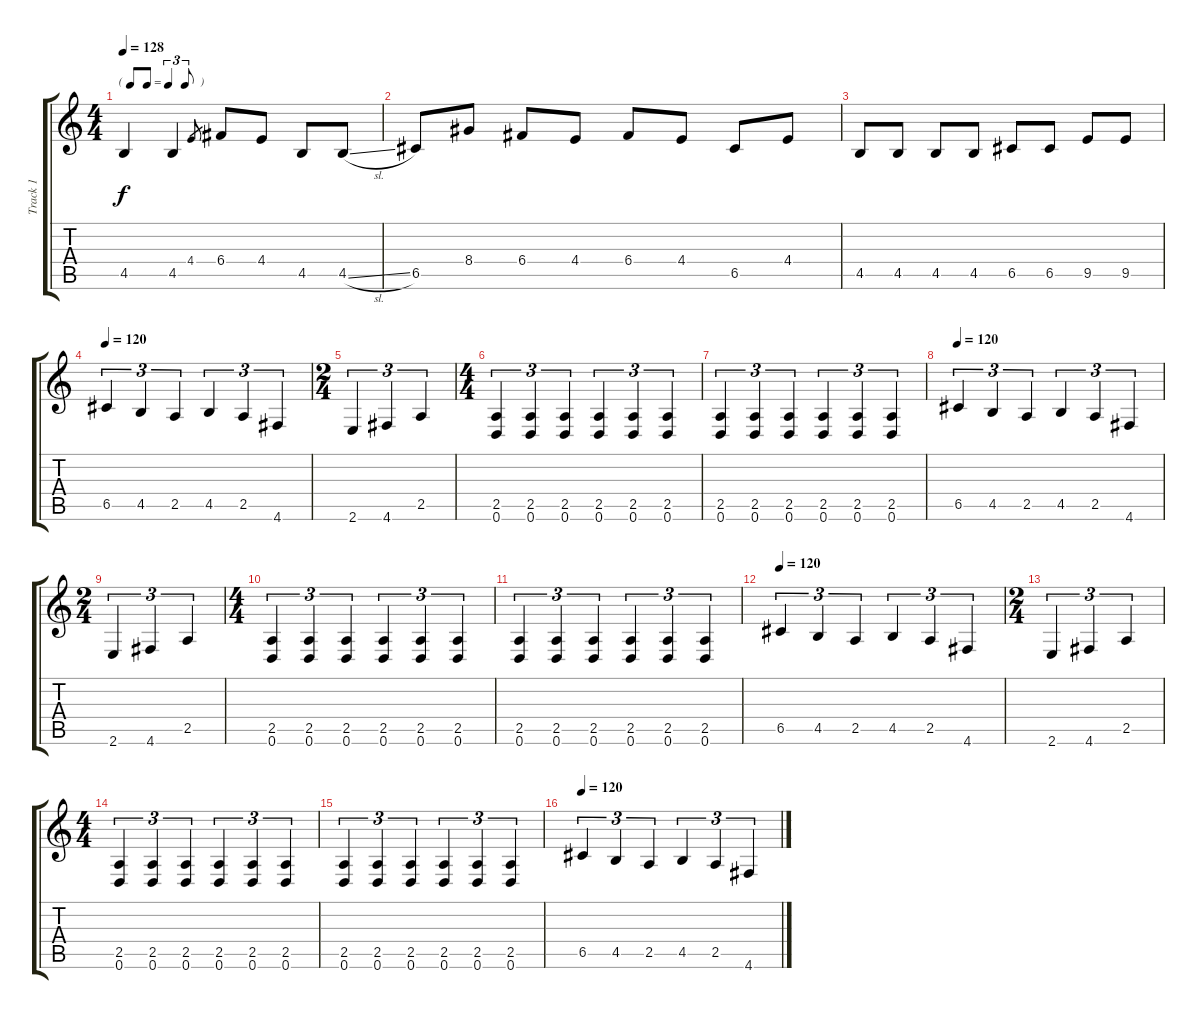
\track ("Track 1" "Track 1") {instrument distortionguitar}
\staff {score tabs}
\tuning (D4 A3 F3 C3 G2 D2) {hide}
\ts (4 4)
\tf triplet8th
\tempo 128
\clef g2
\ks c
4.5.4{dy f} 4.5.4 4.4.8{gr} 6.4.8 4.4.8 4.5.8 4.5{sl}.8 |
6.5.8 8.4.8 6.4.8 4.4.8 6.4.8 4.4.8 6.5.8 4.4.8 |
4.5.8 4.5.8 4.5.8 4.5.8 6.5.8 6.5.8 9.5.8 9.5.8 |
\tempo 120
6.5.4{tu (3 2)} 4.5.4{tu (3 2)} 2.5.4{tu (3 2)} 4.5.4{tu (3 2)} 2.5.4{tu (3 2)} 4.6.4{tu (3 2)} |
\ts (2 4)
2.6.4{tu (3 2)} 4.6.4{tu (3 2)} 2.5.4{tu (3 2)} |
\ts (4 4)
(2.5 0.6).4{tu (3 2)} (2.5 0.6).4{tu (3 2)} (2.5 0.6).4{tu (3 2)} (2.5 0.6).4{tu (3 2)} (2.5 0.6).4{tu (3 2)} (2.5 0.6).4{tu (3 2)} |
(2.5 0.6).4{tu (3 2)} (2.5 0.6).4{tu (3 2)} (2.5 0.6).4{tu (3 2)} (2.5 0.6).4{tu (3 2)} (2.5 0.6).4{tu (3 2)} (2.5 0.6).4{tu (3 2)} |
\tempo 120
6.5.4{tu (3 2)} 4.5.4{tu (3 2)} 2.5.4{tu (3 2)} 4.5.4{tu (3 2)} 2.5.4{tu (3 2)} 4.6.4{tu (3 2)} |
\ts (2 4)
2.6.4{tu (3 2)} 4.6.4{tu (3 2)} 2.5.4{tu (3 2)} |
\ts (4 4)
(2.5 0.6).4{tu (3 2)} (2.5 0.6).4{tu (3 2)} (2.5 0.6).4{tu (3 2)} (2.5 0.6).4{tu (3 2)} (2.5 0.6).4{tu (3 2)} (2.5 0.6).4{tu (3 2)} |
(2.5 0.6).4{tu (3 2)} (2.5 0.6).4{tu (3 2)} (2.5 0.6).4{tu (3 2)} (2.5 0.6).4{tu (3 2)} (2.5 0.6).4{tu (3 2)} (2.5 0.6).4{tu (3 2)} |
\tempo 120
6.5.4{tu (3 2)} 4.5.4{tu (3 2)} 2.5.4{tu (3 2)} 4.5.4{tu (3 2)} 2.5.4{tu (3 2)} 4.6.4{tu (3 2)} |
\ts (2 4)
2.6.4{tu (3 2)} 4.6.4{tu (3 2)} 2.5.4{tu (3 2)} |
\ts (4 4)
(2.5 0.6).4{tu (3 2)} (2.5 0.6).4{tu (3 2)} (2.5 0.6).4{tu (3 2)} (2.5 0.6).4{tu (3 2)} (2.5 0.6).4{tu (3 2)} (2.5 0.6).4{tu (3 2)} |
(2.5 0.6).4{tu (3 2)} (2.5 0.6).4{tu (3 2)} (2.5 0.6).4{tu (3 2)} (2.5 0.6).4{tu (3 2)} (2.5 0.6).4{tu (3 2)} (2.5 0.6).4{tu (3 2)} |
\tempo 120
6.5.4{tu (3 2)} 4.5.4{tu (3 2)} 2.5.4{tu (3 2)} 4.5.4{tu (3 2)} 2.5.4{tu (3 2)} 4.6.4{tu (3 2)}
